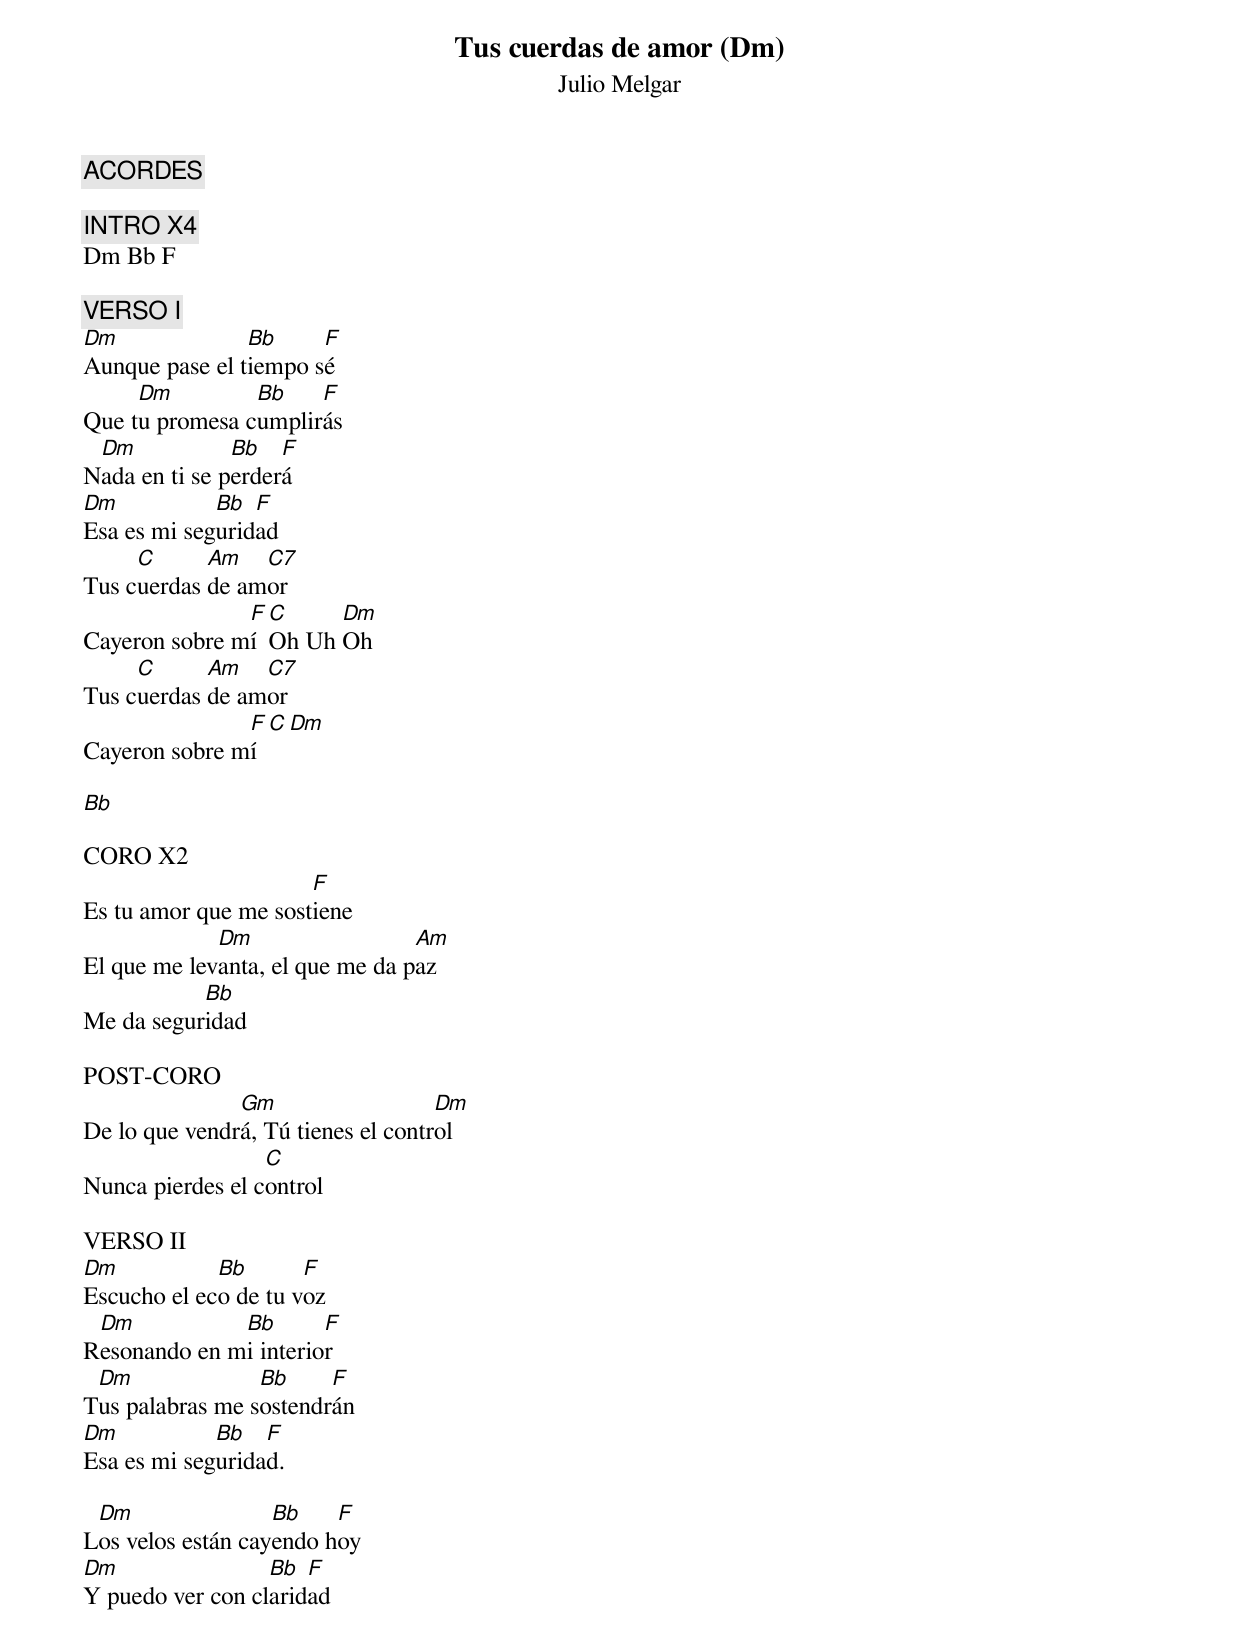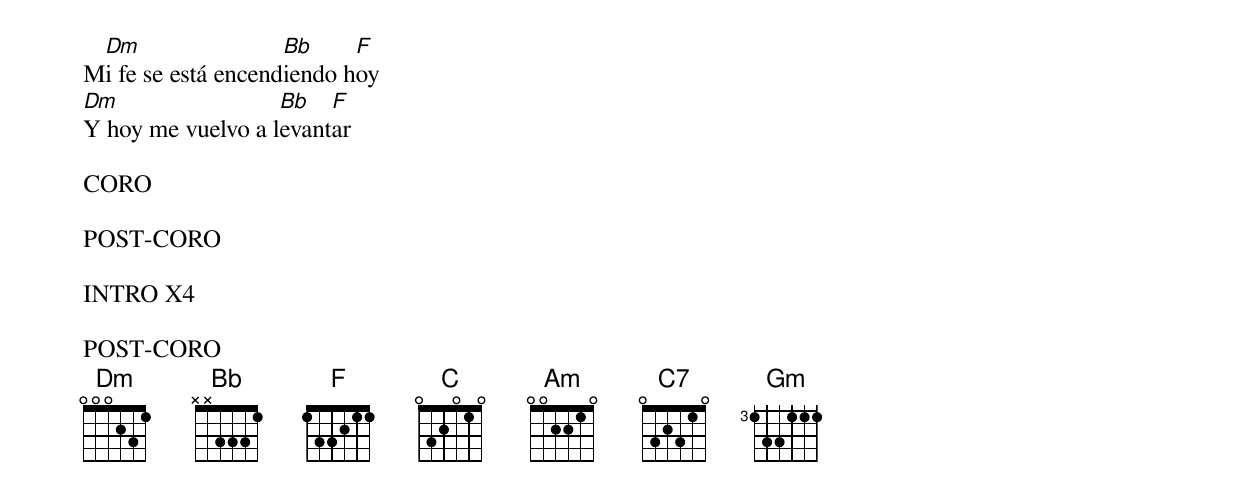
Tus cuerdas de amor (Dm)
Julio Melgar

ACORDES
Dm      000231
Bb      xx3331
F       133211
Am      002210
C       032010
C7      032310
Gm      355333

INTRO X4
Dm Bb F

VERSO I
Dm              Bb     F
Aunque pase el tiempo sé
     Dm         Bb    F
Que tu promesa cumplirás
 Dm            Bb   F
Nada en ti se perderá
Dm           Bb  F
Esa es mi seguridad
     C      Am   C7
Tus cuerdas de amor
               F C     Dm
Cayeron sobre mí Oh Uh Oh
     C      Am   C7
Tus cuerdas de amor
               F  C    Dm
Cayeron sobre mí

Bb

CORO X2
                      F
Es tu amor que me sostiene
             Dm                  Am
El que me levanta, el que me da paz
           Bb
Me da seguridad

POST-CORO
               Gm                   Dm
De lo que vendrá, Tú tienes el control
                  C
Nunca pierdes el control

VERSO II
Dm           Bb       F
Escucho el eco de tu voz
 Dm           Bb       F
Resonando en mi interior
 Dm              Bb     F
Tus palabras me sostendrán
Dm           Bb   F
Esa es mi seguridad.

 Dm                Bb    F
Los velos están cayendo hoy
Dm                Bb  F
Y puedo ver con claridad
 Dm                 Bb     F
Mi fe se está encendiendo hoy
Dm                 Bb   F
Y hoy me vuelvo a levantar

CORO

POST-CORO

INTRO X4

POST-CORO
